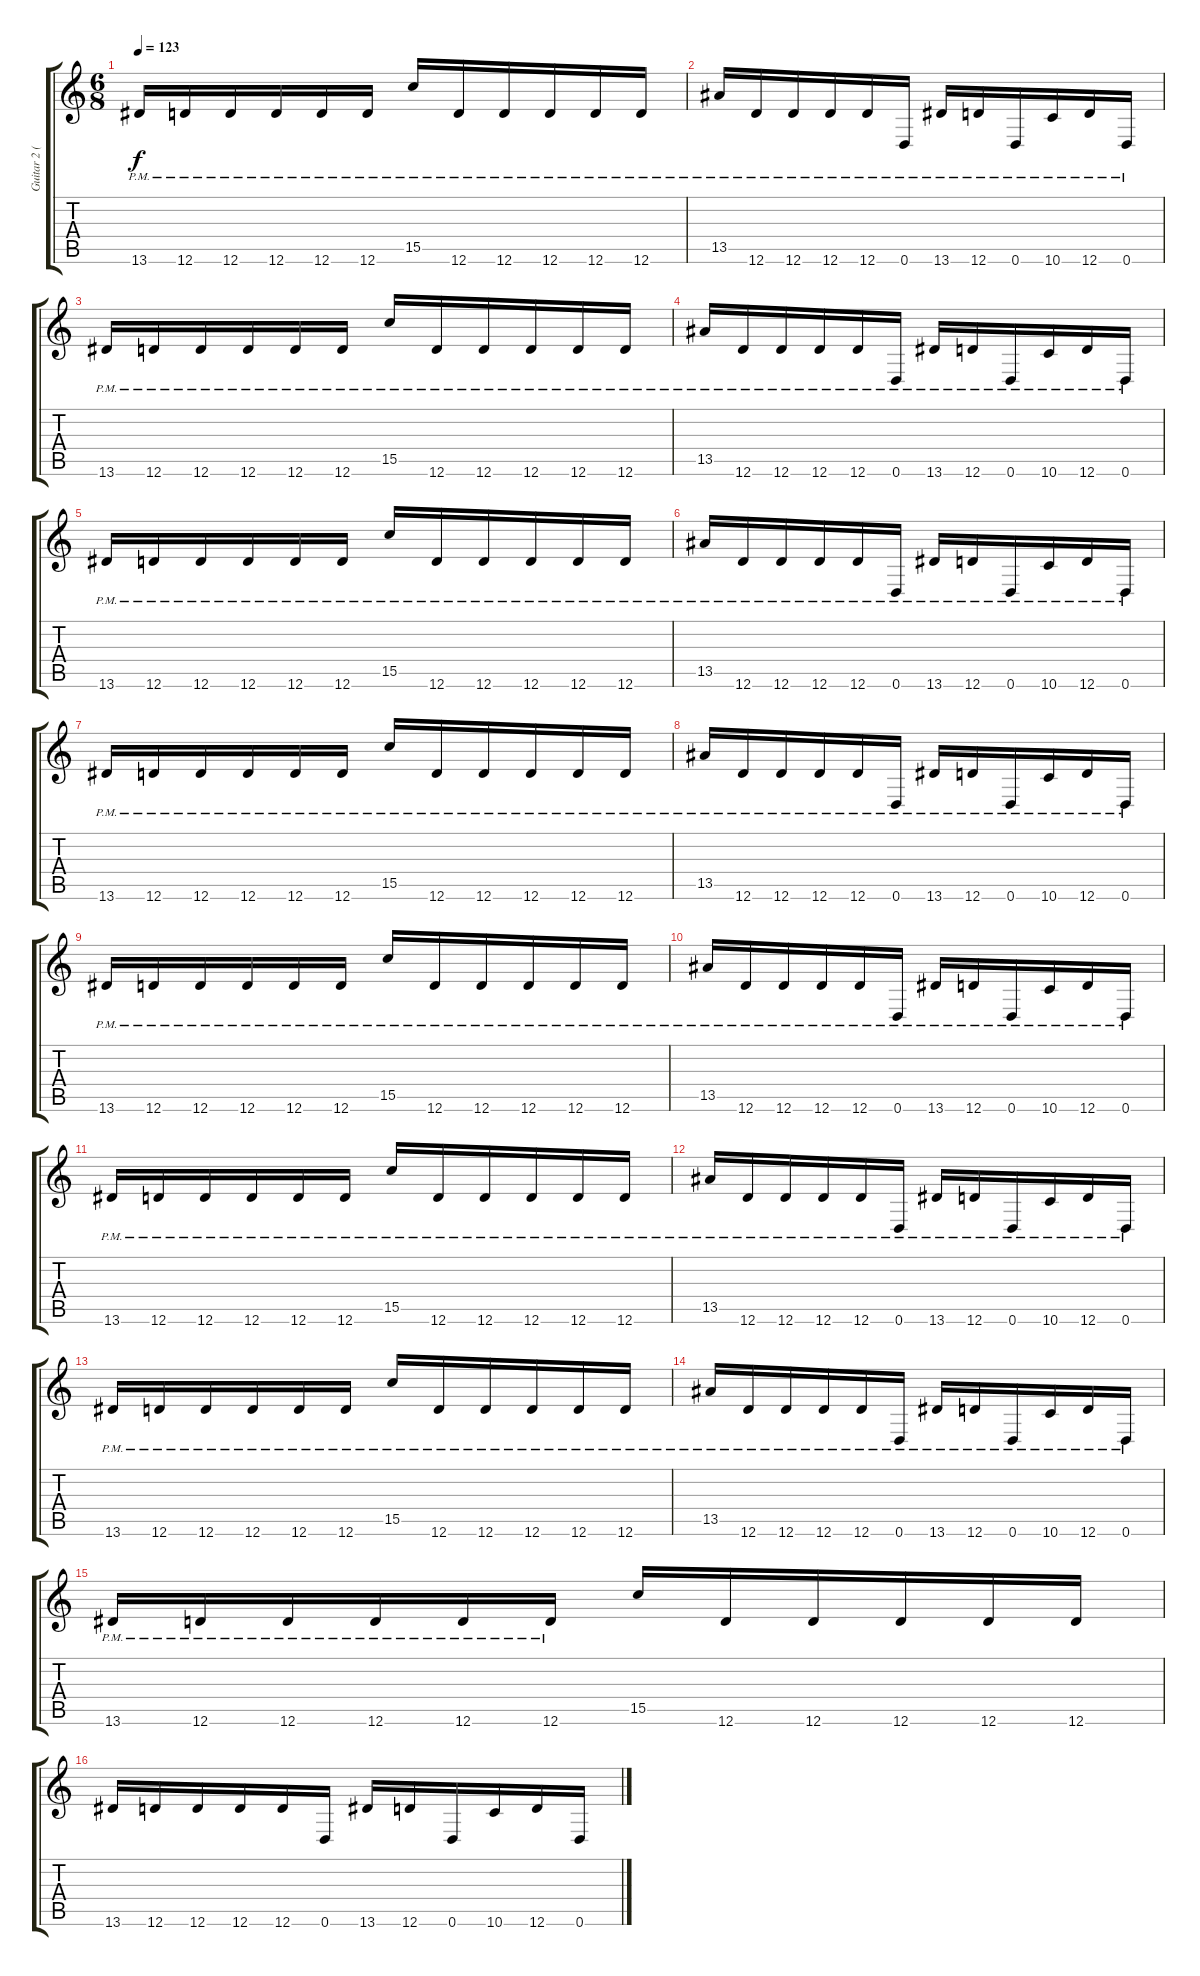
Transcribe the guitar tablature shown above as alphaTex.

\track ("Guitar 2 (double)" "Guitar 2 (") {instrument distortionguitar}
\staff {score tabs}
\tuning (E4 B3 G3 D3 A2 D2) {hide}
\ts (6 8)
\tempo 123
\clef g2
\ks c
13.6{pm}.16{dy f} 12.6{pm}.16 12.6{pm}.16 12.6{pm}.16 12.6{pm}.16 12.6{pm}.16 15.5{pm}.16 12.6{pm}.16 12.6{pm}.16 12.6{pm}.16 12.6{pm}.16 12.6{pm}.16 |
13.5{pm}.16 12.6{pm}.16 12.6{pm}.16 12.6{pm}.16 12.6{pm}.16 0.6{pm}.16 13.6{pm}.16 12.6{pm}.16 0.6{pm}.16 10.6{pm}.16 12.6{pm}.16 0.6{pm}.16 |
13.6{pm}.16 12.6{pm}.16 12.6{pm}.16 12.6{pm}.16 12.6{pm}.16 12.6{pm}.16 15.5{pm}.16 12.6{pm}.16 12.6{pm}.16 12.6{pm}.16 12.6{pm}.16 12.6{pm}.16 |
13.5{pm}.16 12.6{pm}.16 12.6{pm}.16 12.6{pm}.16 12.6{pm}.16 0.6{pm}.16 13.6{pm}.16 12.6{pm}.16 0.6{pm}.16 10.6{pm}.16 12.6{pm}.16 0.6{pm}.16 |
13.6{pm}.16 12.6{pm}.16 12.6{pm}.16 12.6{pm}.16 12.6{pm}.16 12.6{pm}.16 15.5{pm}.16 12.6{pm}.16 12.6{pm}.16 12.6{pm}.16 12.6{pm}.16 12.6{pm}.16 |
13.5{pm}.16 12.6{pm}.16 12.6{pm}.16 12.6{pm}.16 12.6{pm}.16 0.6{pm}.16 13.6{pm}.16 12.6{pm}.16 0.6{pm}.16 10.6{pm}.16 12.6{pm}.16 0.6{pm}.16 |
13.6{pm}.16 12.6{pm}.16 12.6{pm}.16 12.6{pm}.16 12.6{pm}.16 12.6{pm}.16 15.5{pm}.16 12.6{pm}.16 12.6{pm}.16 12.6{pm}.16 12.6{pm}.16 12.6{pm}.16 |
13.5{pm}.16 12.6{pm}.16 12.6{pm}.16 12.6{pm}.16 12.6{pm}.16 0.6{pm}.16 13.6{pm}.16 12.6{pm}.16 0.6{pm}.16 10.6{pm}.16 12.6{pm}.16 0.6{pm}.16 |
13.6{pm}.16 12.6{pm}.16 12.6{pm}.16 12.6{pm}.16 12.6{pm}.16 12.6{pm}.16 15.5{pm}.16 12.6{pm}.16 12.6{pm}.16 12.6{pm}.16 12.6{pm}.16 12.6{pm}.16 |
13.5{pm}.16 12.6{pm}.16 12.6{pm}.16 12.6{pm}.16 12.6{pm}.16 0.6{pm}.16 13.6{pm}.16 12.6{pm}.16 0.6{pm}.16 10.6{pm}.16 12.6{pm}.16 0.6{pm}.16 |
13.6{pm}.16 12.6{pm}.16 12.6{pm}.16 12.6{pm}.16 12.6{pm}.16 12.6{pm}.16 15.5{pm}.16 12.6{pm}.16 12.6{pm}.16 12.6{pm}.16 12.6{pm}.16 12.6{pm}.16 |
13.5{pm}.16 12.6{pm}.16 12.6{pm}.16 12.6{pm}.16 12.6{pm}.16 0.6{pm}.16 13.6{pm}.16 12.6{pm}.16 0.6{pm}.16 10.6{pm}.16 12.6{pm}.16 0.6{pm}.16 |
13.6{pm}.16 12.6{pm}.16 12.6{pm}.16 12.6{pm}.16 12.6{pm}.16 12.6{pm}.16 15.5{pm}.16 12.6{pm}.16 12.6{pm}.16 12.6{pm}.16 12.6{pm}.16 12.6{pm}.16 |
13.5{pm}.16 12.6{pm}.16 12.6{pm}.16 12.6{pm}.16 12.6{pm}.16 0.6{pm}.16 13.6{pm}.16 12.6{pm}.16 0.6{pm}.16 10.6{pm}.16 12.6{pm}.16 0.6{pm}.16 |
13.6{pm}.16 12.6{pm}.16 12.6{pm}.16 12.6{pm}.16 12.6{pm}.16 12.6{pm}.16 15.5.16 12.6.16 12.6.16 12.6.16 12.6.16 12.6.16 |
13.6.16 12.6.16 12.6.16 12.6.16 12.6.16 0.6.16 13.6.16 12.6.16 0.6.16 10.6.16 12.6.16 0.6.16
